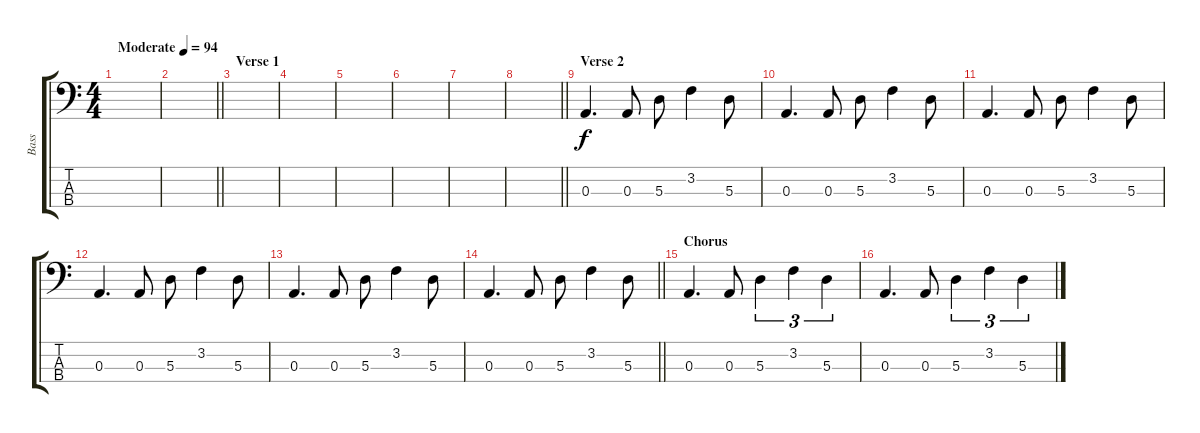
\track ("Bass" "Bass") {instrument electricbassfinger}
\staff {score tabs}
\tuning (G2 D2 A1 E1) {hide}
\ts (4 4)
\tempo (94 "Moderate")
\clef f4
\ks c
|
\barLineRight lightlight
|
\section ("" "Verse 1")
|
|
|
|
|
\barLineRight lightlight
|
\section ("" "Verse 2")
0.3.4{d} 0.3.8 5.3.8 3.2.4 5.3.8 |
0.3.4{d} 0.3.8 5.3.8 3.2.4 5.3.8 |
0.3.4{d} 0.3.8 5.3.8 3.2.4 5.3.8 |
0.3.4{d} 0.3.8 5.3.8 3.2.4 5.3.8 |
0.3.4{d} 0.3.8 5.3.8 3.2.4 5.3.8 |
\barLineRight lightlight
0.3.4{d} 0.3.8 5.3.8 3.2.4 5.3.8 |
\section ("" "Chorus")
0.3.4{d} 0.3.8 5.3.4{tu (3 2)} 3.2.4{tu (3 2)} 5.3.4{tu (3 2)} |
0.3.4{d} 0.3.8 5.3.4{tu (3 2)} 3.2.4{tu (3 2)} 5.3.4{tu (3 2)}
